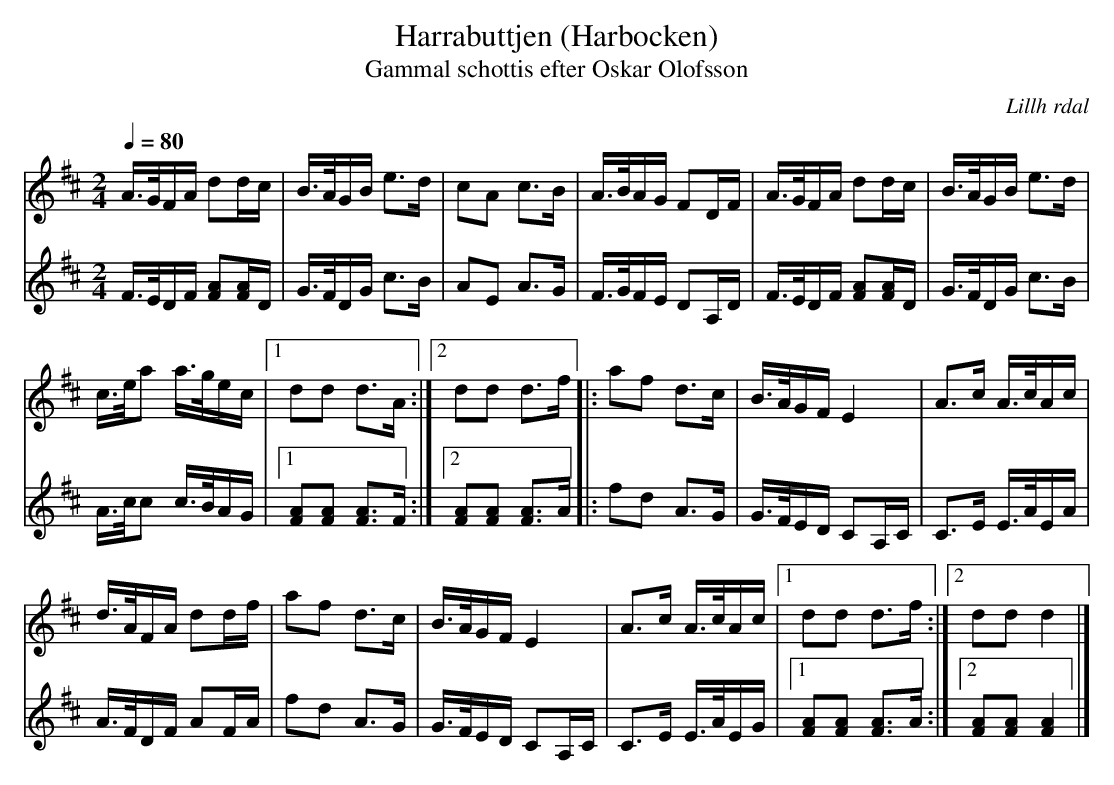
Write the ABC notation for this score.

X:1
T:Harrabuttjen (Harbocken)
T:Gammal schottis efter Oskar Olofsson
O:Lillh rdal
M:2/4
Q:1/4=80
L:1/16
K:D
V:1
A>GFA d2dc|B>AGB e3d|c2A2 c3B|A>BAG F2DF|A>GFA d2dc|B>AGB e3d|!
c>ea2 a>gec|[1d2d2 d3A:|[2d2d2 d3f|:a2f2 d3c|B>AGF E4|A3c A>cAc|!
d>AFA d2df|a2f2 d3c|B>AGF E4|A3c A>cAc|[1d2d2 d3f:|[2d2d2 d4|]
V:2
F>EDF [F2A2][FA]D|G>FDG c3B|A2E2 A3G|F>GFE ¢D2A,D|F>EDF [F2A2][FA]D|G>FDG c3B|!
A>cc2 c>BAG|[1[F2A2][F2A2] [F3A3]F:|[2[F2A2][F2A2] [F3A3]A|:f2d2 A3G|G>FED C2A,C|C3E E>AEA|!
A>FDF A2FA|f2d2 A3G|G>FED C2A,C|C3E E>AEG|[1[F2A2][F2A2] [F3A3]A:|2[F2A2][F2A2] [F4A4]|]
